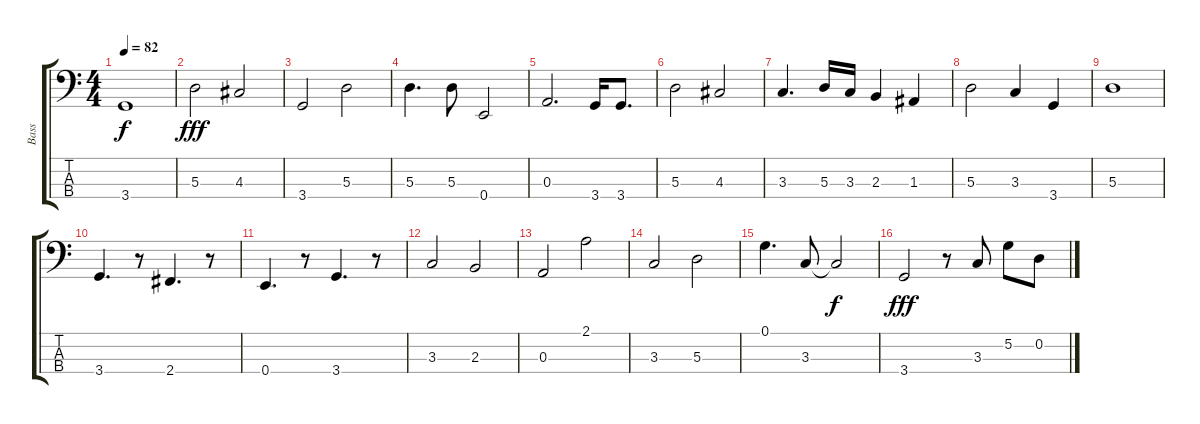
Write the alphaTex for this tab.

\track ("Bass" "Bass") {instrument electricbassfinger}
\staff {score tabs}
\tuning (G2 D2 A1 E1) {hide}
\ts (4 4)
\tempo 82
\clef f4
\ks c
3.4{t}.1{dy f} |
5.3.2{dy fff} 4.3.2 |
3.4.2 5.3.2 |
5.3.4{d} 5.3.8 0.4.2 |
0.3.2{d} 3.4.16 3.4.8{d} |
5.3.2 4.3.2 |
3.3.4{d} 5.3.16 3.3.16 2.3.4 1.3.4 |
5.3.2 3.3.4 3.4.4 |
5.3.1 |
3.4.4{d} r.8 2.4.4{d} r.8 |
0.4.4{d} r.8 3.4.4{d} r.8 |
3.3.2 2.3.2 |
0.3.2 2.1.2 |
3.3.2 5.3.2 |
0.1.4{d} 3.3.8 3.3{t}.2{dy f} |
3.4.2{dy fff} r.8 3.3.8 5.2.8 0.2.8
